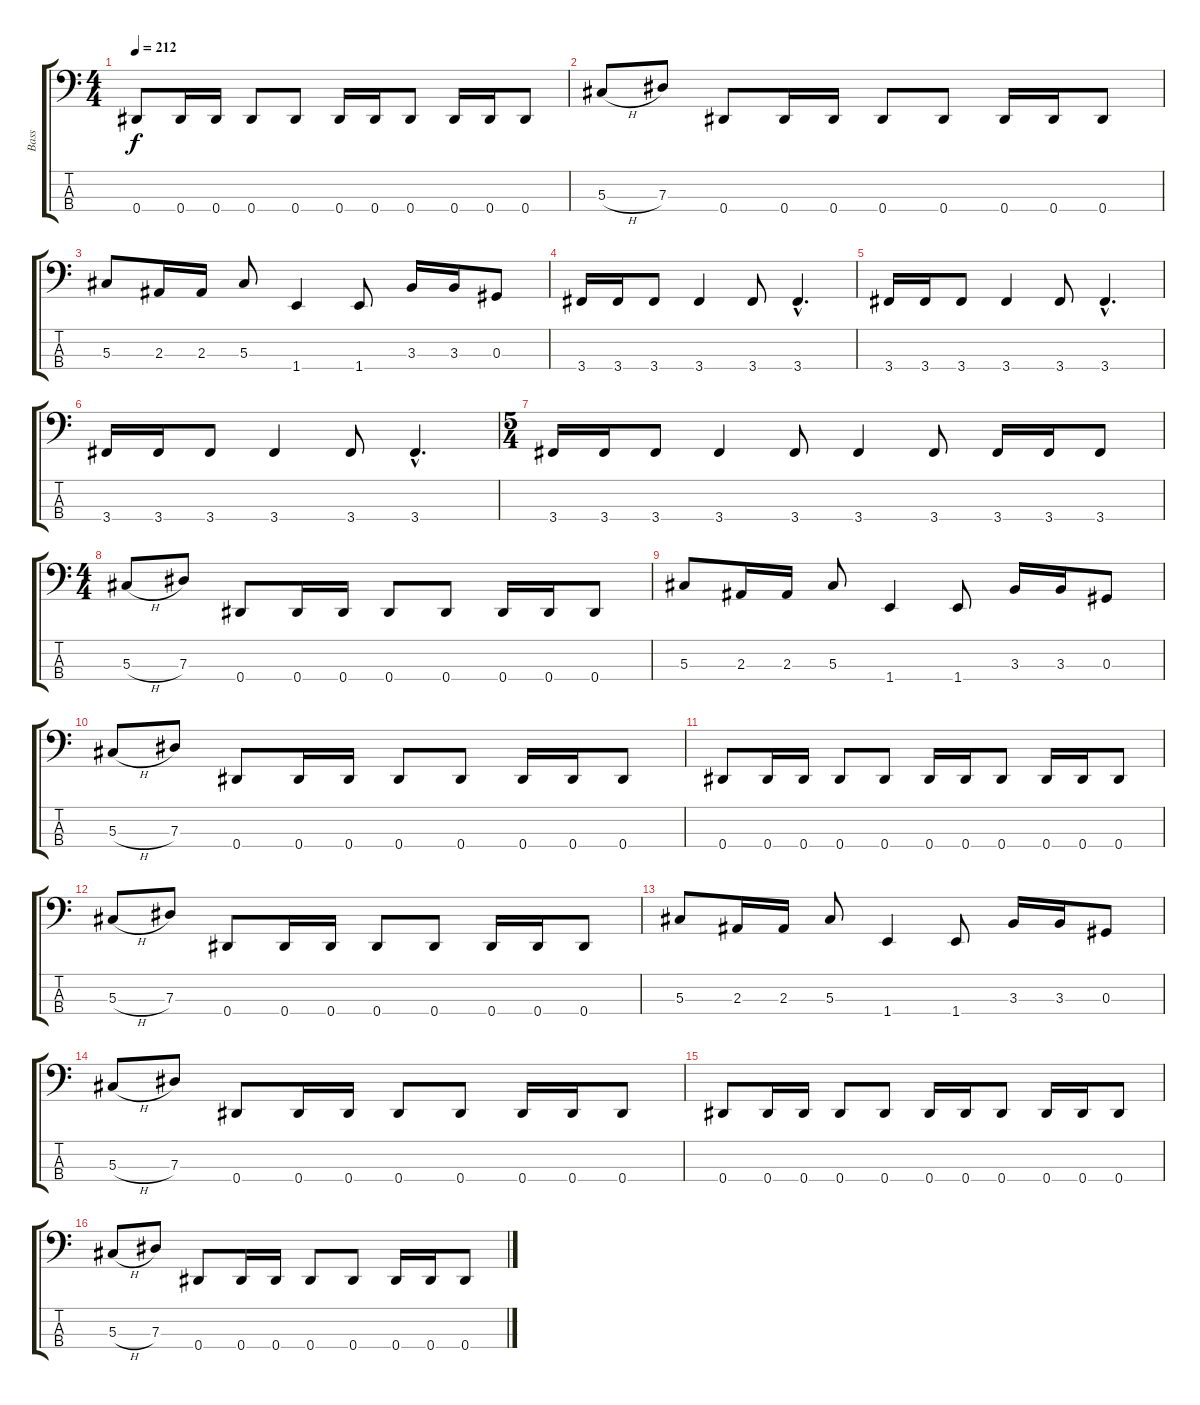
\track ("Bass" "Bass") {instrument electricbasspick}
\staff {score tabs}
\tuning (Gb2 Db2 Ab1 Eb1) {hide}
\ts (4 4)
\tempo 212
\clef f4
\ks c
0.4.8{dy f} 0.4.16 0.4.16 0.4.8 0.4.8 0.4.16 0.4.16 0.4.8 0.4.16 0.4.16 0.4.8 |
5.3{h}.8 7.3.8 0.4.8 0.4.16 0.4.16 0.4.8 0.4.8 0.4.16 0.4.16 0.4.8 |
5.3.8 2.3.16 2.3.16 5.3.8 1.4.4 1.4.8 3.3.16 3.3.16 0.3.8 |
3.4.16 3.4.16 3.4.8 3.4.4 3.4.8 3.4{hac}.4{d} |
3.4.16 3.4.16 3.4.8 3.4.4 3.4.8 3.4{hac}.4{d} |
3.4.16 3.4.16 3.4.8 3.4.4 3.4.8 3.4{hac}.4{d} |
\ts (5 4)
3.4.16 3.4.16 3.4.8 3.4.4 3.4.8 3.4.4 3.4.8 3.4.16 3.4.16 3.4.8 |
\ts (4 4)
5.3{h}.8 7.3.8 0.4.8 0.4.16 0.4.16 0.4.8 0.4.8 0.4.16 0.4.16 0.4.8 |
5.3.8 2.3.16 2.3.16 5.3.8 1.4.4 1.4.8 3.3.16 3.3.16 0.3.8 |
5.3{h}.8 7.3.8 0.4.8 0.4.16 0.4.16 0.4.8 0.4.8 0.4.16 0.4.16 0.4.8 |
0.4.8 0.4.16 0.4.16 0.4.8 0.4.8 0.4.16 0.4.16 0.4.8 0.4.16 0.4.16 0.4.8 |
5.3{h}.8 7.3.8 0.4.8 0.4.16 0.4.16 0.4.8 0.4.8 0.4.16 0.4.16 0.4.8 |
5.3.8 2.3.16 2.3.16 5.3.8 1.4.4 1.4.8 3.3.16 3.3.16 0.3.8 |
5.3{h}.8 7.3.8 0.4.8 0.4.16 0.4.16 0.4.8 0.4.8 0.4.16 0.4.16 0.4.8 |
0.4.8 0.4.16 0.4.16 0.4.8 0.4.8 0.4.16 0.4.16 0.4.8 0.4.16 0.4.16 0.4.8 |
5.3{h}.8 7.3.8 0.4.8 0.4.16 0.4.16 0.4.8 0.4.8 0.4.16 0.4.16 0.4.8
